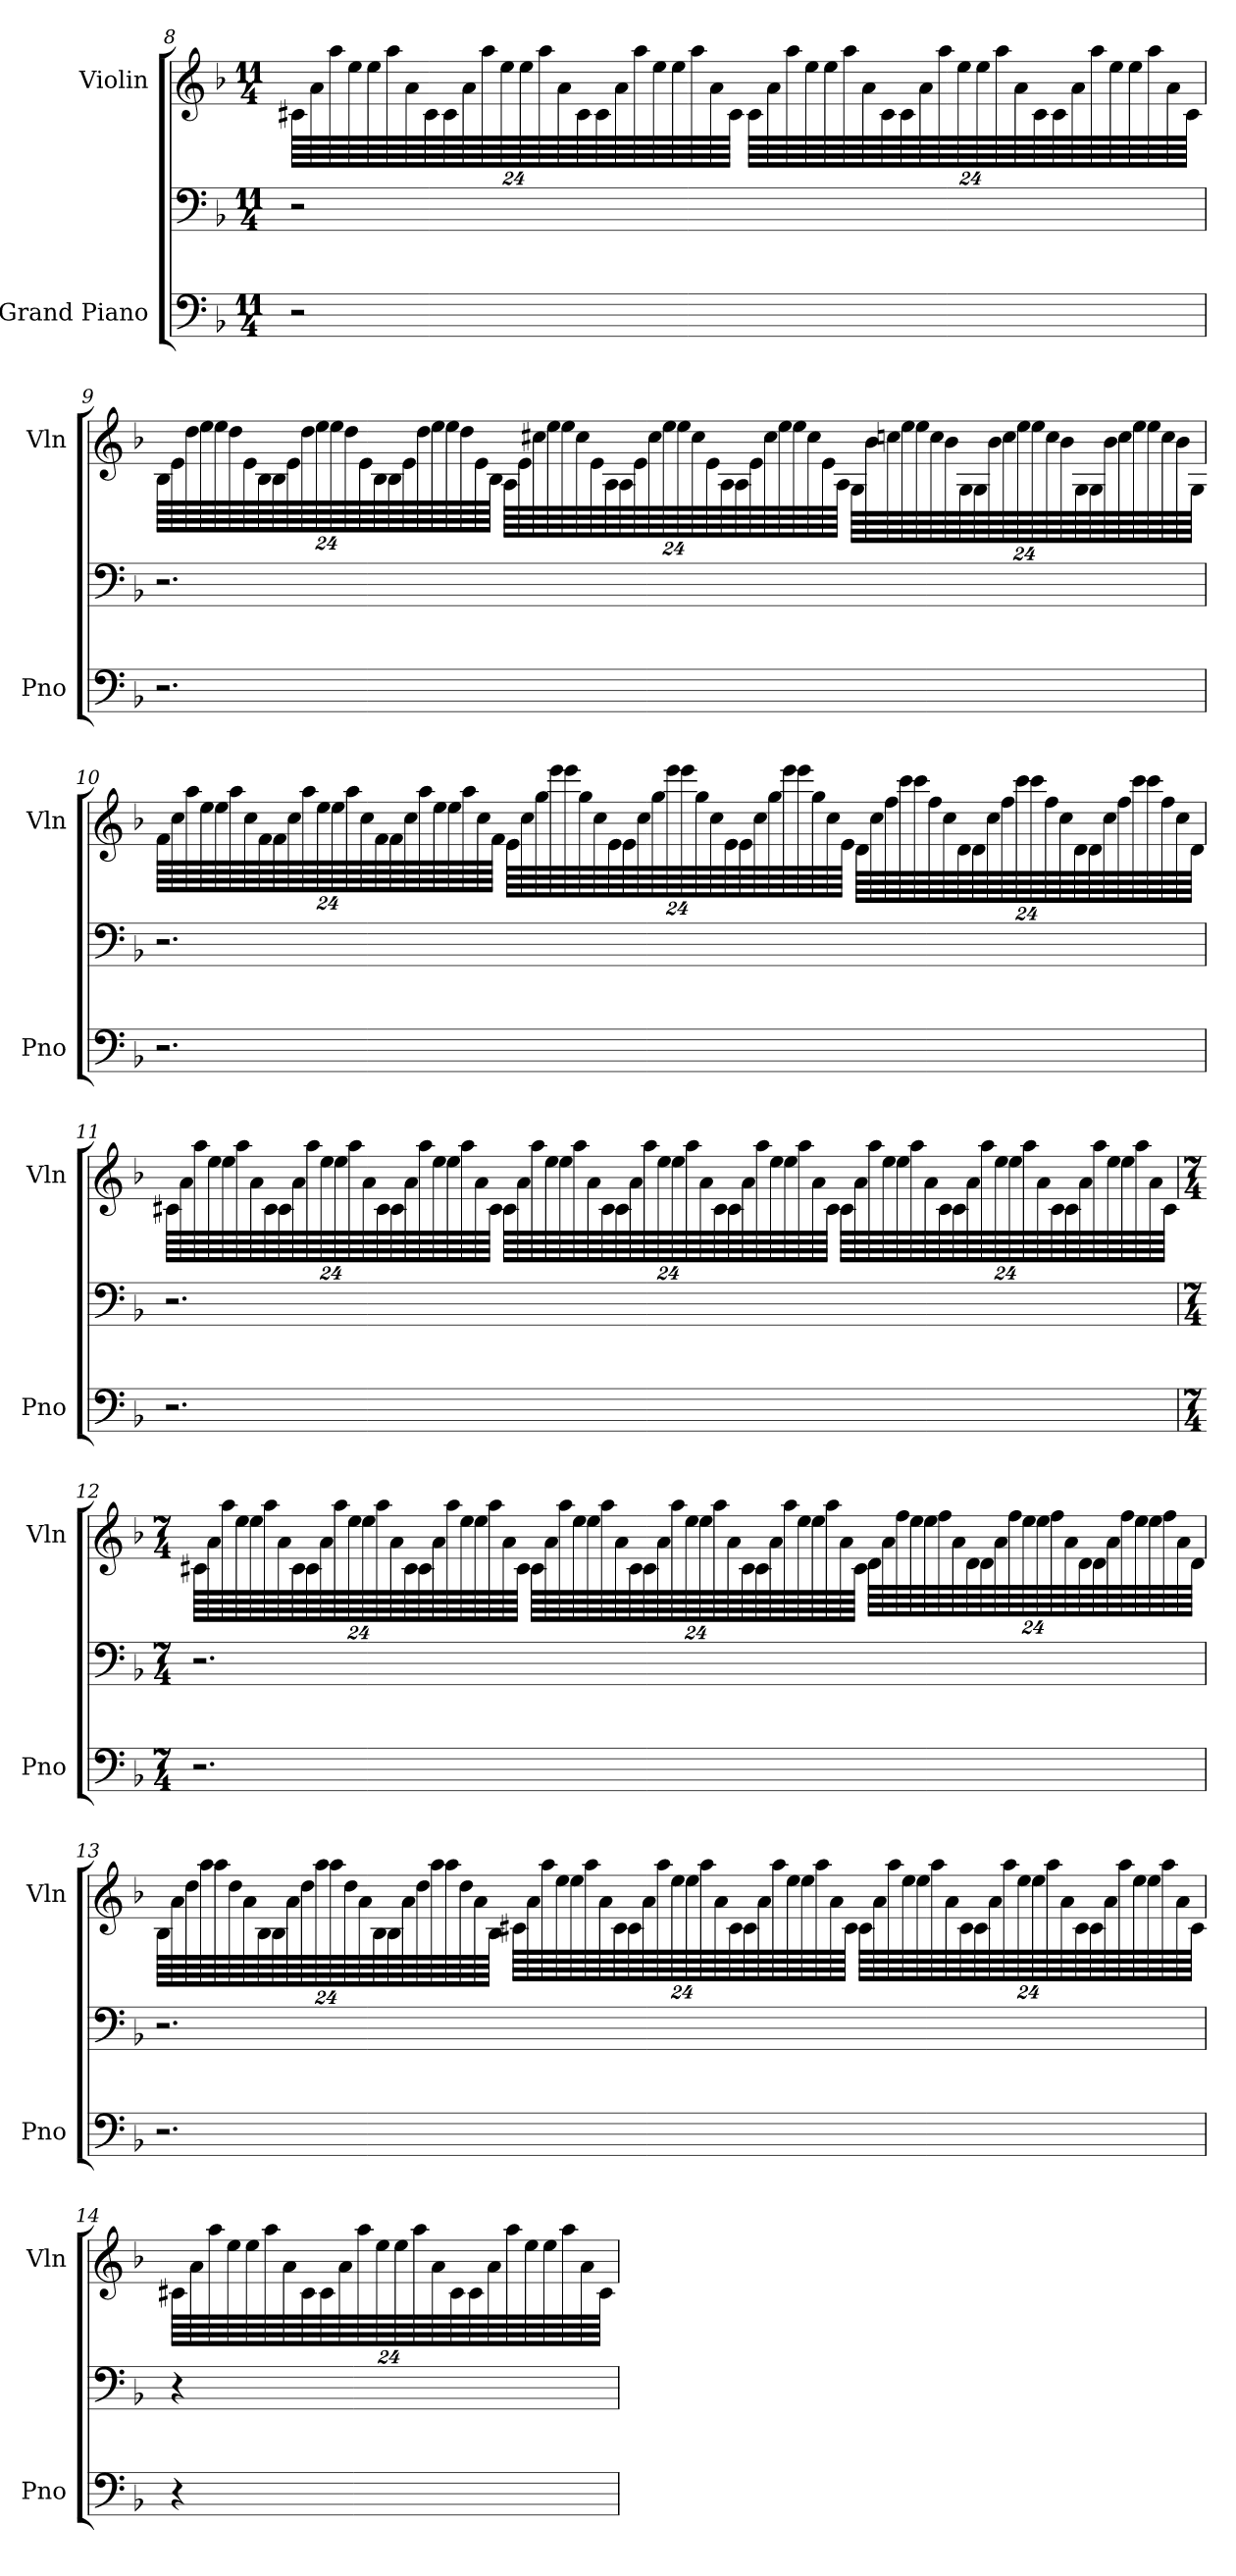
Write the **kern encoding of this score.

**kern	**kern	**kern
*part2	*part2	*part1
*staff3	*staff2	*staff1
*I"Grand Piano	*	*I"Violin
*I'Pno	*	*I'Vln
*clefF4	*clefF4	*clefG2
*k[b-]	*k[b-]	*k[b-]
*M11/4	*M11/4	*M11/4
*	*	*Xbrackettup
=8	=8	=8
2r	2r	96c#X\LLLL
.	.	96a\
.	.	96aa\
.	.	96ee\
.	.	96ee\
.	.	96aa\
.	.	96a\
.	.	96c#\
.	.	96c#\
.	.	96a\
.	.	96aa\
.	.	96ee\
.	.	96ee\
.	.	96aa\
.	.	96a\
.	.	96c#\
.	.	96c#\
.	.	96a\
.	.	96aa\
.	.	96ee\
.	.	96ee\
.	.	96aa\
.	.	96a\
.	.	96c#\JJJJ
.	.	96c#\LLLL
.	.	96a\
.	.	96aa\
.	.	96ee\
.	.	96ee\
.	.	96aa\
.	.	96a\
.	.	96c#\
.	.	96c#\
.	.	96a\
.	.	96aa\
.	.	96ee\
.	.	96ee\
.	.	96aa\
.	.	96a\
.	.	96c#\
.	.	96c#\
.	.	96a\
.	.	96aa\
.	.	96ee\
.	.	96ee\
.	.	96aa\
.	.	96a\
.	.	96c#\JJJJ
!!LO:LB:g=z
=9	=9	=9
2.r	2.r	96B-\LLLL
.	.	96e\
.	.	96dd\
.	.	96ee\
.	.	96ee\
.	.	96dd\
.	.	96e\
.	.	96B-\
.	.	96B-\
.	.	96e\
.	.	96dd\
.	.	96ee\
.	.	96ee\
.	.	96dd\
.	.	96e\
.	.	96B-\
.	.	96B-\
.	.	96e\
.	.	96dd\
.	.	96ee\
.	.	96ee\
.	.	96dd\
.	.	96e\
.	.	96B-\JJJJ
.	.	96A\LLLL
.	.	96e\
.	.	96cc#X\
.	.	96ee\
.	.	96ee\
.	.	96cc#\
.	.	96e\
.	.	96A\
.	.	96A\
.	.	96e\
.	.	96cc#\
.	.	96ee\
.	.	96ee\
.	.	96cc#\
.	.	96e\
.	.	96A\
.	.	96A\
.	.	96e\
.	.	96cc#\
.	.	96ee\
.	.	96ee\
.	.	96cc#\
.	.	96e\
.	.	96A\JJJJ
.	.	96G\LLLL
.	.	96b-\
.	.	96ccn\
.	.	96ee\
.	.	96ee\
.	.	96cc\
.	.	96b-\
.	.	96G\
.	.	96G\
.	.	96b-\
.	.	96cc\
.	.	96ee\
.	.	96ee\
.	.	96cc\
.	.	96b-\
.	.	96G\
.	.	96G\
.	.	96b-\
.	.	96cc\
.	.	96ee\
.	.	96ee\
.	.	96cc\
.	.	96b-\
.	.	96G\JJJJ
!!LO:LB:g=z
=10	=10	=10
2.r	2.r	96f\LLLL
.	.	96cc\
.	.	96aa\
.	.	96ee\
.	.	96ee\
.	.	96aa\
.	.	96cc\
.	.	96f\
.	.	96f\
.	.	96cc\
.	.	96aa\
.	.	96ee\
.	.	96ee\
.	.	96aa\
.	.	96cc\
.	.	96f\
.	.	96f\
.	.	96cc\
.	.	96aa\
.	.	96ee\
.	.	96ee\
.	.	96aa\
.	.	96cc\
.	.	96f\JJJJ
.	.	96e\LLLL
.	.	96cc\
.	.	96gg\
.	.	96eee\
.	.	96eee\
.	.	96gg\
.	.	96cc\
.	.	96e\
.	.	96e\
.	.	96cc\
.	.	96gg\
.	.	96eee\
.	.	96eee\
.	.	96gg\
.	.	96cc\
.	.	96e\
.	.	96e\
.	.	96cc\
.	.	96gg\
.	.	96eee\
.	.	96eee\
.	.	96gg\
.	.	96cc\
.	.	96e\JJJJ
.	.	96d\LLLL
.	.	96cc\
.	.	96ff\
.	.	96ccc\
.	.	96ccc\
.	.	96ff\
.	.	96cc\
.	.	96d\
.	.	96d\
.	.	96cc\
.	.	96ff\
.	.	96ccc\
.	.	96ccc\
.	.	96ff\
.	.	96cc\
.	.	96d\
.	.	96d\
.	.	96cc\
.	.	96ff\
.	.	96ccc\
.	.	96ccc\
.	.	96ff\
.	.	96cc\
.	.	96d\JJJJ
!!LO:LB:g=z
=11	=11	=11
2.r	2.r	96c#X\LLLL
.	.	96a\
.	.	96aa\
.	.	96ee\
.	.	96ee\
.	.	96aa\
.	.	96a\
.	.	96c#\
.	.	96c#\
.	.	96a\
.	.	96aa\
.	.	96ee\
.	.	96ee\
.	.	96aa\
.	.	96a\
.	.	96c#\
.	.	96c#\
.	.	96a\
.	.	96aa\
.	.	96ee\
.	.	96ee\
.	.	96aa\
.	.	96a\
.	.	96c#\JJJJ
.	.	96c#\LLLL
.	.	96a\
.	.	96aa\
.	.	96ee\
.	.	96ee\
.	.	96aa\
.	.	96a\
.	.	96c#\
.	.	96c#\
.	.	96a\
.	.	96aa\
.	.	96ee\
.	.	96ee\
.	.	96aa\
.	.	96a\
.	.	96c#\
.	.	96c#\
.	.	96a\
.	.	96aa\
.	.	96ee\
.	.	96ee\
.	.	96aa\
.	.	96a\
.	.	96c#\JJJJ
.	.	96c#\LLLL
.	.	96a\
.	.	96aa\
.	.	96ee\
.	.	96ee\
.	.	96aa\
.	.	96a\
.	.	96c#\
.	.	96c#\
.	.	96a\
.	.	96aa\
.	.	96ee\
.	.	96ee\
.	.	96aa\
.	.	96a\
.	.	96c#\
.	.	96c#\
.	.	96a\
.	.	96aa\
.	.	96ee\
.	.	96ee\
.	.	96aa\
.	.	96a\
.	.	96c#\JJJJ
!!LO:LB:g=z
=12	=12	=12
*M7/4	*M7/4	*M7/4
2.r	2.r	96c#X\LLLL
.	.	96a\
.	.	96aa\
.	.	96ee\
.	.	96ee\
.	.	96aa\
.	.	96a\
.	.	96c#\
.	.	96c#\
.	.	96a\
.	.	96aa\
.	.	96ee\
.	.	96ee\
.	.	96aa\
.	.	96a\
.	.	96c#\
.	.	96c#\
.	.	96a\
.	.	96aa\
.	.	96ee\
.	.	96ee\
.	.	96aa\
.	.	96a\
.	.	96c#\JJJJ
.	.	96c#\LLLL
.	.	96a\
.	.	96aa\
.	.	96ee\
.	.	96ee\
.	.	96aa\
.	.	96a\
.	.	96c#\
.	.	96c#\
.	.	96a\
.	.	96aa\
.	.	96ee\
.	.	96ee\
.	.	96aa\
.	.	96a\
.	.	96c#\
.	.	96c#\
.	.	96a\
.	.	96aa\
.	.	96ee\
.	.	96ee\
.	.	96aa\
.	.	96a\
.	.	96c#\JJJJ
.	.	96d\LLLL
.	.	96a\
.	.	96ff\
.	.	96ee\
.	.	96ee\
.	.	96ff\
.	.	96a\
.	.	96d\
.	.	96d\
.	.	96a\
.	.	96ff\
.	.	96ee\
.	.	96ee\
.	.	96ff\
.	.	96a\
.	.	96d\
.	.	96d\
.	.	96a\
.	.	96ff\
.	.	96ee\
.	.	96ee\
.	.	96ff\
.	.	96a\
.	.	96d\JJJJ
!!LO:LB:g=z
=13	=13	=13
2.r	2.r	96B-\LLLL
.	.	96a\
.	.	96dd\
.	.	96aa\
.	.	96aa\
.	.	96dd\
.	.	96a\
.	.	96B-\
.	.	96B-\
.	.	96a\
.	.	96dd\
.	.	96aa\
.	.	96aa\
.	.	96dd\
.	.	96a\
.	.	96B-\
.	.	96B-\
.	.	96a\
.	.	96dd\
.	.	96aa\
.	.	96aa\
.	.	96dd\
.	.	96a\
.	.	96B-\JJJJ
.	.	96c#X\LLLL
.	.	96a\
.	.	96aa\
.	.	96ee\
.	.	96ee\
.	.	96aa\
.	.	96a\
.	.	96c#\
.	.	96c#\
.	.	96a\
.	.	96aa\
.	.	96ee\
.	.	96ee\
.	.	96aa\
.	.	96a\
.	.	96c#\
.	.	96c#\
.	.	96a\
.	.	96aa\
.	.	96ee\
.	.	96ee\
.	.	96aa\
.	.	96a\
.	.	96c#\JJJJ
.	.	96c#\LLLL
.	.	96a\
.	.	96aa\
.	.	96ee\
.	.	96ee\
.	.	96aa\
.	.	96a\
.	.	96c#\
.	.	96c#\
.	.	96a\
.	.	96aa\
.	.	96ee\
.	.	96ee\
.	.	96aa\
.	.	96a\
.	.	96c#\
.	.	96c#\
.	.	96a\
.	.	96aa\
.	.	96ee\
.	.	96ee\
.	.	96aa\
.	.	96a\
.	.	96c#\JJJJ
!!LO:PB:g=z
=14	=14	=14
4r	4r	96c#X\LLLL
.	.	96a\
.	.	96aa\
.	.	96ee\
.	.	96ee\
.	.	96aa\
.	.	96a\
.	.	96c#\
.	.	96c#\
.	.	96a\
.	.	96aa\
.	.	96ee\
.	.	96ee\
.	.	96aa\
.	.	96a\
.	.	96c#\
.	.	96c#\
.	.	96a\
.	.	96aa\
.	.	96ee\
.	.	96ee\
.	.	96aa\
.	.	96a\
.	.	96c#\JJJJ
=	=	=
*-	*-	*-
